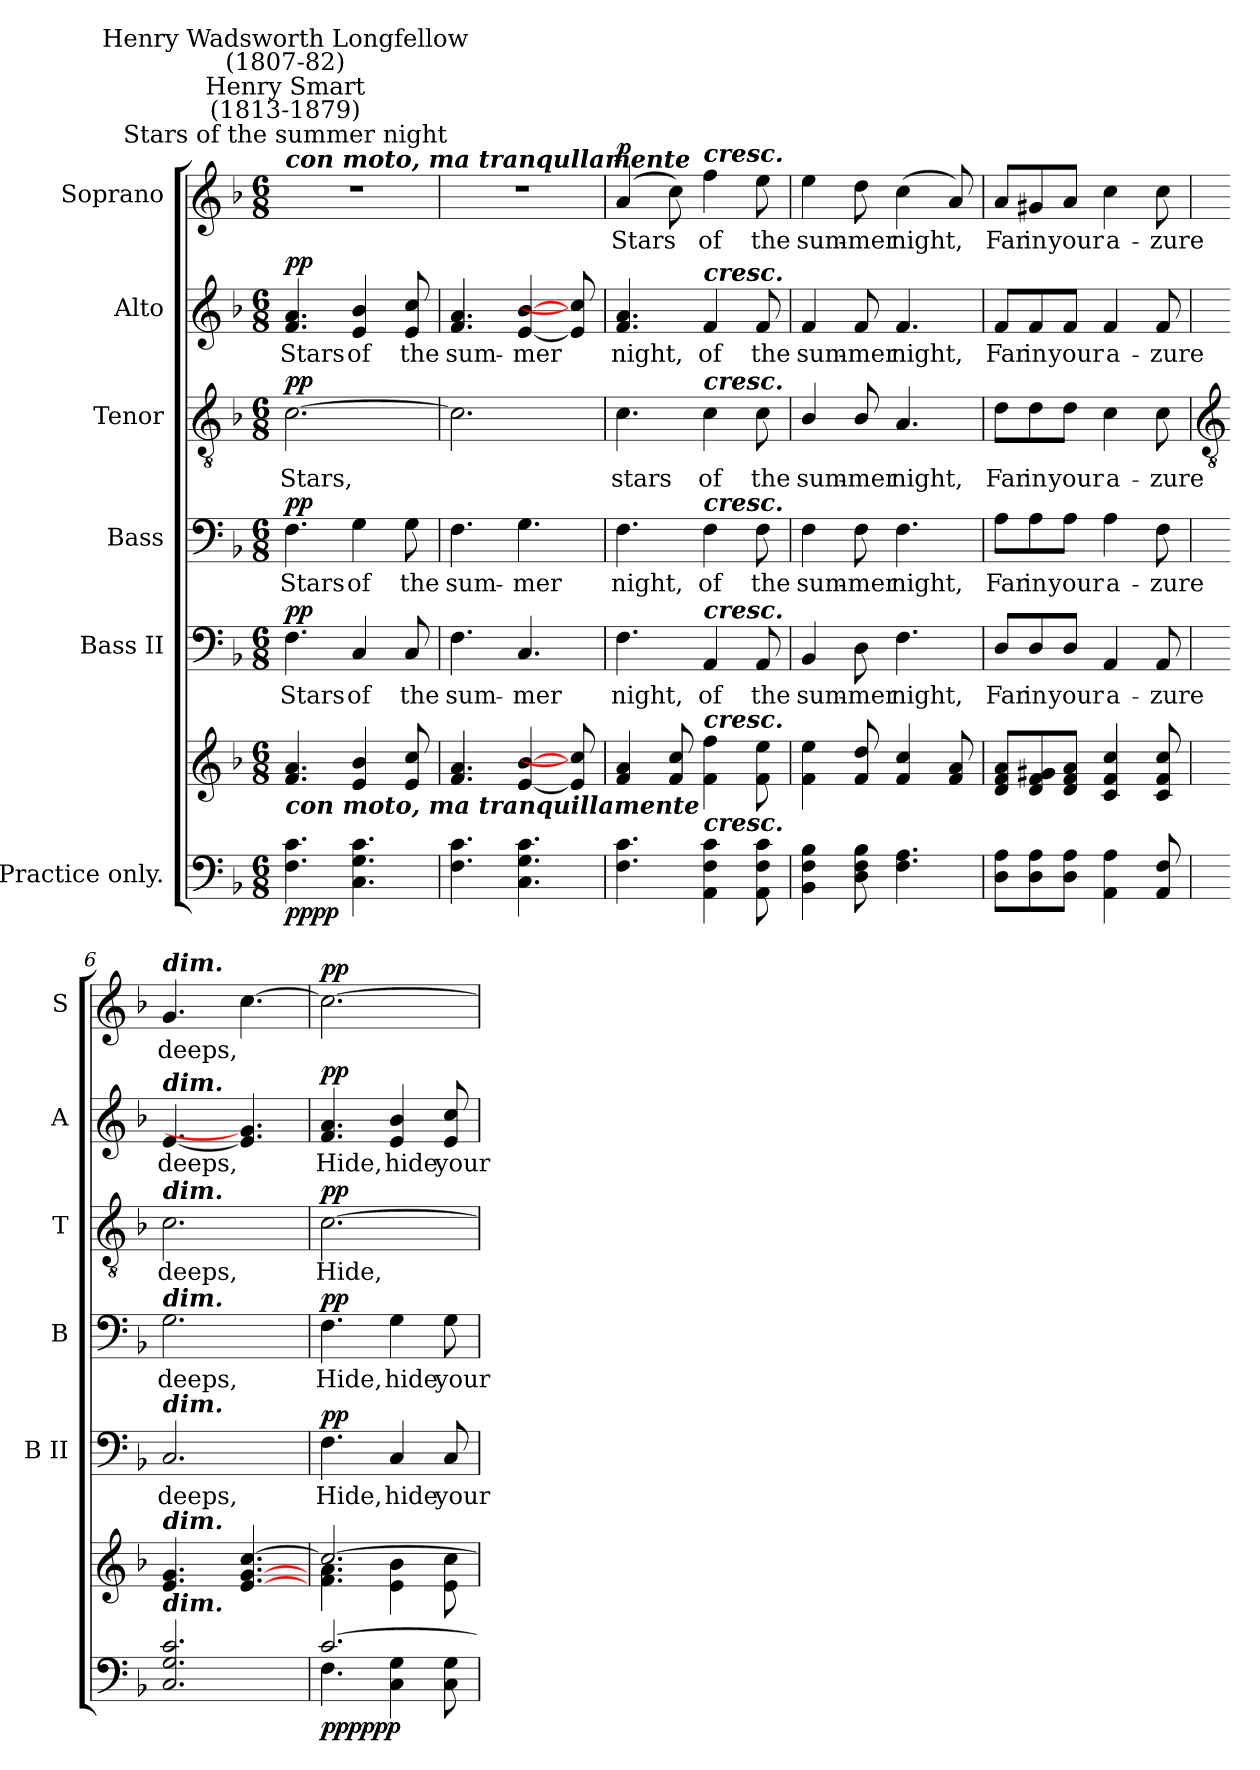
**kern	**kern	**dynam	**kern	**text	**dynam	**kern	**text	**dynam	**kern	**text	**dynam	**kern	**text	**dynam	**kern	**text	**dynam
*part6	*part6	*part6	*part5	*part5	*part5	*part4	*part4	*part4	*part3	*part3	*part3	*part2	*part2	*part2	*part1	*part1	*part1
*staff7	*staff6	*staff6/7	*staff5	*staff5	*staff5	*staff4	*staff4	*staff4	*staff3	*staff3	*staff3	*staff2	*staff2	*staff2	*staff1	*staff1	*staff1
*I"Practice only.	*	*	*I"Bass II	*	*	*I"Bass	*	*	*I"Tenor	*	*	*I"Alto	*	*	*I"Soprano	*	*
*	*	*	*I'B II	*	*	*I'B	*	*	*I'T	*	*	*I'A	*	*	*I'S	*	*
*clefF4	*clefG2	*	*clefF4	*	*	*clefF4	*	*	*clefGv2	*	*	*clefG2	*	*	*clefG2	*	*
*k[b-]	*k[b-]	*	*k[b-]	*	*	*k[b-]	*	*	*k[b-]	*	*	*k[b-]	*	*	*k[b-]	*	*
*F:	*F:	*	*F:	*	*	*F:	*	*	*F:	*	*	*F:	*	*	*F:	*	*
*M6/8	*M6/8	*	*M6/8	*	*	*M6/8	*	*	*M6/8	*	*	*M6/8	*	*	*M6/8	*	*
*MM60	*MM60	*	*MM60	*	*	*MM60	*	*	*MM60	*	*	*MM60	*	*	*MM60	*	*
=1	=1	=1	=1	=1	=1	=1	=1	=1	=1	=1	=1	=1	=1	=1	=1	=1	=1
!	!	!	!	!	!	!	!	!	!	!	!	!	!	!	!LO:TX:a:Bi:t=con moto, ma tranqullamente	!	!
!	!	!	!	!	!	!	!	!	!	!	!	!	!	!	!LO:TX:a:cj:t=Stars of the summer night	!	!
!	!	!	!	!	!	!	!	!	!	!	!	!	!	!	!LO:TX:a:cj:t=Henry Smart\n(1813-1879)	!	!
!	!	!	!	!	!	!	!	!	!	!	!	!	!	!	!LO:TX:a:cj:t=Henry Wadsworth Longfellow\n(1807-82)	!	!
!	!LO:TX:b:Bi:t=con moto, ma tranquillamente	!	!	!	!	!	!	!	!	!	!	!	!	!	!	!	!
!	!	!LO:DY:b=2	!	!LO:LY:b	!	!	!LO:LY:b	!	!	!LO:LY:b	!	!	!LO:LY:b	!	!LO:N:vis=1	!	!
!	!	!LO:DY:n=1:b	!	!	!LO:DY:b	!	!	!LO:DY:b	!	!	!LO:DY:b	!	!	!LO:DY:b	!	!	!
4.F 4.c	4.f 4.a	pp pp	4.F	Stars	pp	4.F	Stars	pp	[2.c	Stars,	pp	4.f 4.a	Stars	pp	2.r	.	.
!	!	!	!	!LO:LY:b	!	!	!LO:LY:b	!	!	!	!	!	!LO:LY:b	!	!	!	!
4.C 4.G 4.c	4e 4b-	.	4C	of	.	4G	of	.	.	.	.	4e 4b-	of	.	.	.	.
!	!	!	!	!LO:LY:b	!	!	!LO:LY:b	!	!	!	!	!	!LO:LY:b	!	!	!	!
.	8e 8cc	.	8C	the	.	8G	the	.	.	.	.	8e 8cc	the	.	.	.	.
=2	=2	=2	=2	=2	=2	=2	=2	=2	=2	=2	=2	=2	=2	=2	=2	=2	=2
!	!	!	!	!LO:LY:b	!	!	!LO:LY:b	!	!	!	!	!	!LO:LY:b	!	!LO:N:vis=1	!	!
4.F 4.c	4.f 4.a	.	4.F	sum-	.	4.F	sum-	.	2.c]	.	.	4.f 4.a	sum-	.	2.r	.	.
!	!	!	!	!LO:LY:b	!	!	!LO:LY:b	!	!	!	!	!	!LO:LY:b	!	!	!	!
4.C 4.G 4.c	[4e [4b-	.	4.C	-mer	.	4.G	-mer	.	.	.	.	[4e [4b-	-mer	.	.	.	.
.	8e] 8cc]	.	.	.	.	.	.	.	.	.	.	8e] 8cc]	.	.	.	.	.
=3	=3	=3	=3	=3	=3	=3	=3	=3	=3	=3	=3	=3	=3	=3	=3	=3	=3
!	!	!	!	!LO:LY:b	!	!	!LO:LY:b	!	!	!LO:LY:b	!	!	!LO:LY:b	!	!	!LO:LY:b	!LO:DY:b
4.F 4.c	4f 4a	.	4.F	night,	.	4.F	night,	.	4.c	stars	.	4.f 4.a	night,	.	(<4a	Stars	p
.	8f 8cc	.	.	.	.	.	.	.	.	.	.	.	.	.	8cc)	.	.
!	!	!	!	!	!	!	!	!	!	!	!	!	!	!	!LO:TX:a:Bi:t=cresc.	!	!
!	!	!	!	!	!	!	!	!	!	!	!	!LO:TX:a:Bi:t=cresc.	!	!	!	!	!
!	!	!	!	!	!	!	!	!	!LO:TX:a:Bi:t=cresc.	!	!	!	!	!	!	!	!
!	!	!	!	!	!	!LO:TX:a:Bi:t=cresc.	!	!	!	!	!	!	!	!	!	!	!
!	!	!	!LO:TX:a:Bi:t=cresc.	!	!	!	!	!	!	!	!	!	!	!	!	!	!
!	!LO:TX:a:Bi:t=cresc.	!	!	!	!	!	!	!	!	!	!	!	!	!	!	!	!
!LO:TX:a:Bi:t=cresc.	!	!	!	!	!	!	!	!	!	!	!	!	!	!	!	!	!
!	!	!	!	!LO:LY:b	!	!	!LO:LY:b	!	!	!LO:LY:b	!	!	!LO:LY:b	!	!	!LO:LY:b	!
4AA 4F 4c	4f 4ff	.	4AA	of	.	4F	of	.	4c	of	.	4f	of	.	4ff	of	.
!	!	!	!	!LO:LY:b	!	!	!LO:LY:b	!	!	!LO:LY:b	!	!	!LO:LY:b	!	!	!LO:LY:b	!
8AA 8F 8c	8f 8ee	.	8AA	the	.	8F	the	.	8c	the	.	8f	the	.	8ee	the	.
=4	=4	=4	=4	=4	=4	=4	=4	=4	=4	=4	=4	=4	=4	=4	=4	=4	=4
!	!	!	!	!LO:LY:b	!	!	!LO:LY:b	!	!	!LO:LY:b	!	!	!LO:LY:b	!	!	!LO:LY:b	!
4BB- 4F 4B-	4f 4ee	.	4BB-	sum-	.	4F	sum-	.	4B-/	sum-	.	4f	sum-	.	4ee	sum-	.
!	!	!	!	!LO:LY:b	!	!	!LO:LY:b	!	!	!LO:LY:b	!	!	!LO:LY:b	!	!	!LO:LY:b	!
8D 8F 8B-	8f 8dd	.	8D	-mer	.	8F	-mer	.	8B-/	-mer	.	8f	-mer	.	8dd	-mer	.
!	!	!	!	!LO:LY:b	!	!	!LO:LY:b	!	!	!LO:LY:b	!	!	!LO:LY:b	!	!	!LO:LY:b	!
4.F 4.A	4f 4cc	.	4.F	night,	.	4.F	night,	.	4.A	night,	.	4.f	night,	.	(<4cc	night,	.
.	8f 8a	.	.	.	.	.	.	.	.	.	.	.	.	.	8a)	.	.
=5	=5	=5	=5	=5	=5	=5	=5	=5	=5	=5	=5	=5	=5	=5	=5	=5	=5
!	!	!	!	!LO:LY:b	!	!	!LO:LY:b	!	!	!LO:LY:b	!	!	!LO:LY:b	!	!	!LO:LY:b	!
8D 8AL	8d 8f 8aL	.	8D/L	Far	.	8A\L	Far	.	8d\L	Far	.	8f/L	Far	.	8a/L	Far	.
!	!	!	!	!LO:LY:b	!	!	!LO:LY:b	!	!	!LO:LY:b	!	!	!LO:LY:b	!	!	!LO:LY:b	!
8D 8A	8d 8f 8g#X	.	8D/	in	.	8A\	in	.	8d\	in	.	8f/	in	.	8g#X/	in	.
!	!	!	!	!LO:LY:b	!	!	!LO:LY:b	!	!	!LO:LY:b	!	!	!LO:LY:b	!	!	!LO:LY:b	!
8D 8AJ	8d 8f 8aJ	.	8D/J	your	.	8A\J	your	.	8d\J	your	.	8f/J	your	.	8a/J	your	.
!	!	!	!	!LO:LY:b	!	!	!LO:LY:b	!	!	!LO:LY:b	!	!	!LO:LY:b	!	!	!LO:LY:b	!
4AA 4A	4c 4f 4cc	.	4AA	a-	.	4A	a-	.	4c	a-	.	4f	a-	.	4cc	a-	.
!	!	!	!	!LO:LY:b	!	!	!LO:LY:b	!	!	!LO:LY:b	!	!	!LO:LY:b	!	!	!LO:LY:b	!
8AA 8F	8c 8f 8cc	.	8AA	-zure	.	8F	-zure	.	8c	-zure	.	8f	-zure	.	8cc	-zure	.
!!LO:LB:g=z
=6	=6	=6	=6	=6	=6	=6	=6	=6	=6	=6	=6	=6	=6	=6	=6	=6	=6
*	*	*	*	*	*	*	*	*	*clefGv2	*	*	*	*	*	*	*	*
*^	*^	*	*	*	*	*	*	*	*	*	*	*	*	*	*	*	*
!	!	!	!	!	!	!	!	!	!	!	!	!	!	!	!	!	!LO:TX:a:Bi:t=dim.	!	!
!	!	!	!	!	!	!	!	!	!	!	!	!	!	!LO:TX:a:Bi:t=dim.	!	!	!	!	!
!	!	!	!	!	!	!	!	!	!	!	!LO:TX:a:Bi:t=dim.	!	!	!	!	!	!	!	!
!	!	!	!	!	!	!	!	!LO:TX:a:Bi:t=dim.	!	!	!	!	!	!	!	!	!	!	!
!	!	!	!	!	!LO:TX:a:Bi:t=dim.	!	!	!	!	!	!	!	!	!	!	!	!	!	!
!	!	!LO:TX:a:Bi:t=dim.	!	!	!	!	!	!	!	!	!	!	!	!	!	!	!	!	!
!LO:TX:a:Bi:t=dim.	!	!	!	!	!	!	!	!	!	!	!	!	!	!	!	!	!	!	!
!	!LO:N:vis=1	!	!LO:N:vis=1	!	!	!LO:LY:b	!	!	!LO:LY:b	!	!	!LO:LY:b	!	!	!LO:LY:b	!	!	!LO:LY:b	!
2.C/ 2.G/ 2.c/	2.ryy	4.e/ 4.g/	2.ryy	.	2.C	deeps,	.	2.G	deeps,	.	2.c	deeps,	.	[4.e	deeps,	.	4.g	deeps,	.
.	.	[4.e/ [4.g/ [4.cc/	.	.	.	.	.	.	.	.	.	.	.	4.e] 4.g]	.	.	[4.cc	.	.
=7	=7	=7	=7	=7	=7	=7	=7	=7	=7	=7	=7	=7	=7	=7	=7	=7	=7	=7	=7
!	!	!	!	!LO:DY:b=2	!	!LO:LY:b	!	!	!LO:LY:b	!	!	!LO:LY:b	!	!	!LO:LY:b	!	!	!	!
!	!	!	!	!LO:DY:n=1:b	!	!	!	!	!	!	!	!	!	!	!	!	!	!	!
!	!	!	!	!LO:DY:n=2:b	!	!	!LO:DY:b	!	!	!LO:DY:b	!	!	!LO:DY:b	!	!	!LO:DY:b	!	!	!LO:DY:b
[2.c/	4.F\	2.cc/_	4.f\ 4.a\	pp pp pp	4.F	Hide,	pp	4.F	Hide,	pp	[2.c	Hide,	pp	4.f 4.a	Hide,	pp	2.cc_	.	pp
!	!	!	!	!	!	!LO:LY:b	!	!	!LO:LY:b	!	!	!	!	!	!LO:LY:b	!	!	!	!
.	4C\ 4G\	.	4e\ 4b-\	.	4C	hide	.	4G	hide	.	.	.	.	4e 4b-	hide	.	.	.	.
!	!	!	!	!	!	!LO:LY:b	!	!	!LO:LY:b	!	!	!	!	!	!LO:LY:b	!	!	!	!
.	8C\ 8G\	.	8e\ 8cc\	.	8C	your	.	8G	your	.	.	.	.	8e 8cc	your	.	.	.	.
*v	*v	*	*	*	*	*	*	*	*	*	*	*	*	*	*	*	*	*	*
*	*v	*v	*	*	*	*	*	*	*	*	*	*	*	*	*	*	*	*
=	=	=	=	=	=	=	=	=	=	=	=	=	=	=	=	=	=
*-	*-	*-	*-	*-	*-	*-	*-	*-	*-	*-	*-	*-	*-	*-	*-	*-	*-
